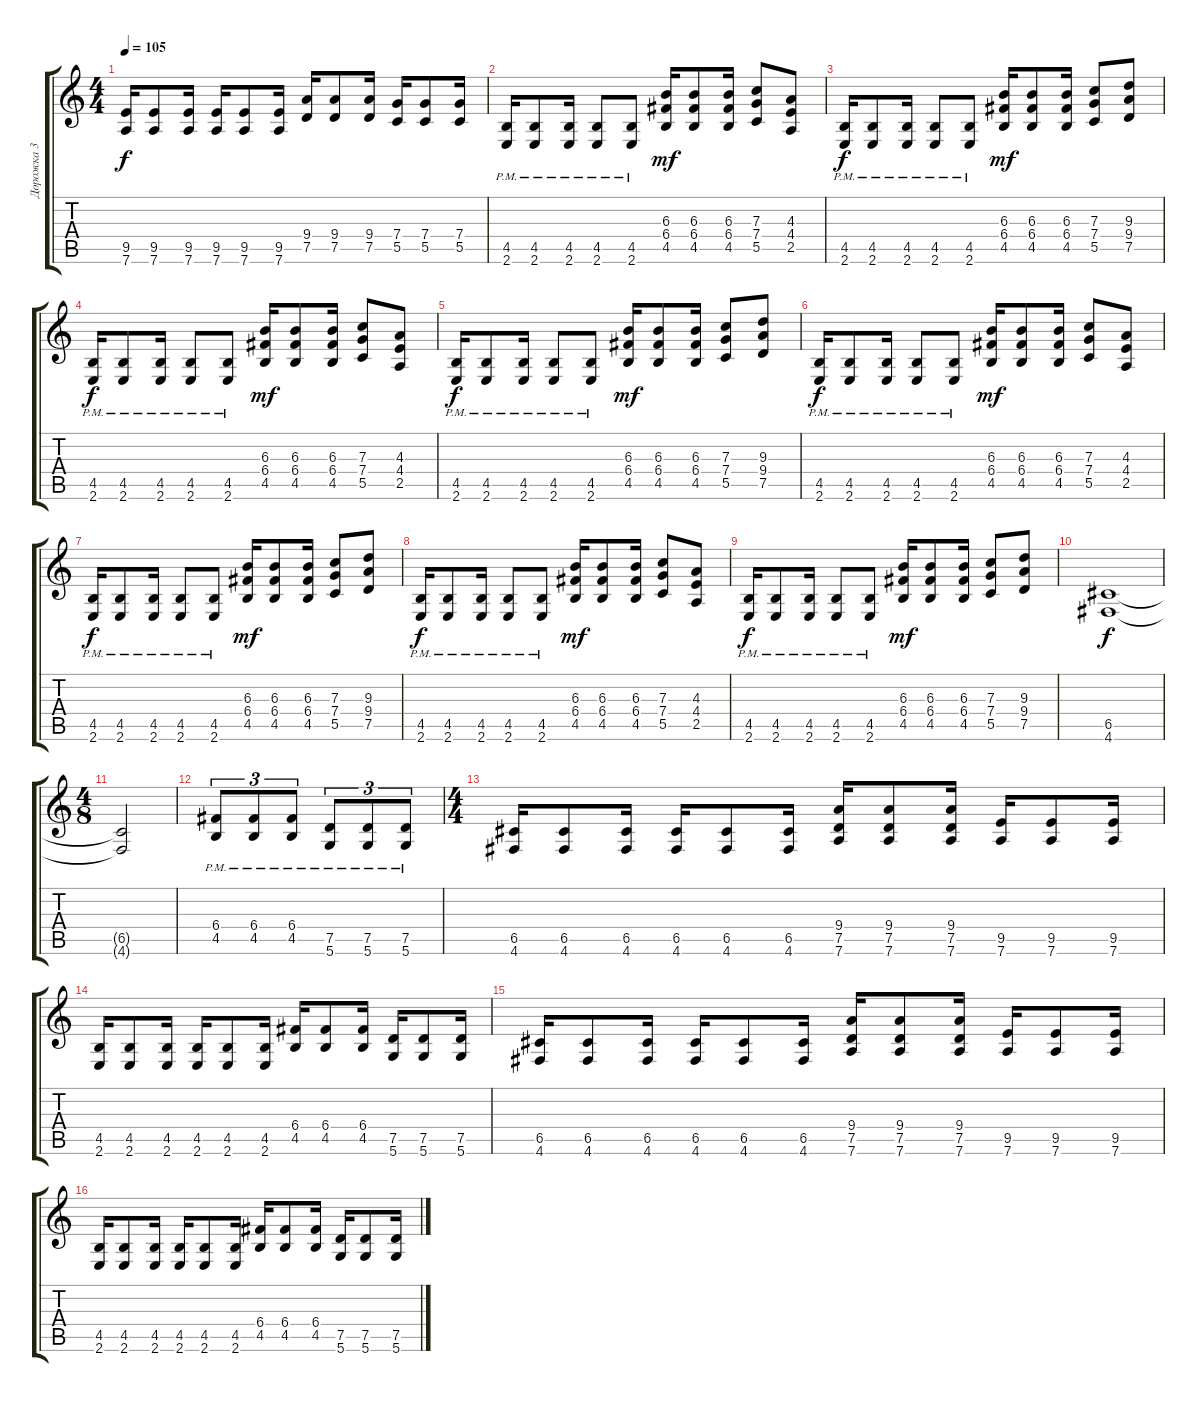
\track ("Дорожка 3" "Дорожка 3") {instrument distortionguitar}
\staff {score tabs}
\tuning (D4 A3 F3 C3 G2 D2) {hide}
\ts (4 4)
\tempo 105
\clef g2
\ks c
(9.5 7.6).16{dy f} (9.5 7.6).8 (9.5 7.6).16 (9.5 7.6).16 (9.5 7.6).8 (9.5 7.6).16 (9.4 7.5).16 (9.4 7.5).8 (9.4 7.5).16 (7.4 5.5).16 (7.4 5.5).8 (7.4 5.5).16 |
(4.5{pm} 2.6{pm}).16 (4.5{pm} 2.6{pm}).8 (4.5{pm} 2.6{pm}).16 (4.5{pm} 2.6{pm}).8 (4.5{pm} 2.6{pm}).8 (6.3 6.4 4.5).16{dy mf} (6.3 6.4 4.5).8 (6.3 6.4 4.5).16 (7.3 7.4 5.5).8 (4.3 4.4 2.5).8 |
(4.5{pm} 2.6{pm}).16{dy f} (4.5{pm} 2.6{pm}).8 (4.5{pm} 2.6{pm}).16 (4.5{pm} 2.6{pm}).8 (4.5{pm} 2.6{pm}).8 (6.3 6.4 4.5).16{dy mf} (6.3 6.4 4.5).8 (6.3 6.4 4.5).16 (7.3 7.4 5.5).8 (9.3 9.4 7.5).8 |
(4.5{pm} 2.6{pm}).16{dy f} (4.5{pm} 2.6{pm}).8 (4.5{pm} 2.6{pm}).16 (4.5{pm} 2.6{pm}).8 (4.5{pm} 2.6{pm}).8 (6.3 6.4 4.5).16{dy mf} (6.3 6.4 4.5).8 (6.3 6.4 4.5).16 (7.3 7.4 5.5).8 (4.3 4.4 2.5).8 |
(4.5{pm} 2.6{pm}).16{dy f} (4.5{pm} 2.6{pm}).8 (4.5{pm} 2.6{pm}).16 (4.5{pm} 2.6{pm}).8 (4.5{pm} 2.6{pm}).8 (6.3 6.4 4.5).16{dy mf} (6.3 6.4 4.5).8 (6.3 6.4 4.5).16 (7.3 7.4 5.5).8 (9.3 9.4 7.5).8 |
(4.5{pm} 2.6{pm}).16{dy f} (4.5{pm} 2.6{pm}).8 (4.5{pm} 2.6{pm}).16 (4.5{pm} 2.6{pm}).8 (4.5{pm} 2.6{pm}).8 (6.3 6.4 4.5).16{dy mf} (6.3 6.4 4.5).8 (6.3 6.4 4.5).16 (7.3 7.4 5.5).8 (4.3 4.4 2.5).8 |
(4.5{pm} 2.6{pm}).16{dy f} (4.5{pm} 2.6{pm}).8 (4.5{pm} 2.6{pm}).16 (4.5{pm} 2.6{pm}).8 (4.5{pm} 2.6{pm}).8 (6.3 6.4 4.5).16{dy mf} (6.3 6.4 4.5).8 (6.3 6.4 4.5).16 (7.3 7.4 5.5).8 (9.3 9.4 7.5).8 |
(4.5{pm} 2.6{pm}).16{dy f} (4.5{pm} 2.6{pm}).8 (4.5{pm} 2.6{pm}).16 (4.5{pm} 2.6{pm}).8 (4.5{pm} 2.6{pm}).8 (6.3 6.4 4.5).16{dy mf} (6.3 6.4 4.5).8 (6.3 6.4 4.5).16 (7.3 7.4 5.5).8 (4.3 4.4 2.5).8 |
(4.5{pm} 2.6{pm}).16{dy f} (4.5{pm} 2.6{pm}).8 (4.5{pm} 2.6{pm}).16 (4.5{pm} 2.6{pm}).8 (4.5{pm} 2.6{pm}).8 (6.3 6.4 4.5).16{dy mf} (6.3 6.4 4.5).8 (6.3 6.4 4.5).16 (7.3 7.4 5.5).8 (9.3 9.4 7.5).8 |
(6.5 4.6).1{dy f} |
\ts (4 8)
(6.5{t} 4.6{t}).2 |
(6.4{pm} 4.5{pm}).8{tu (3 2)} (6.4{pm} 4.5{pm}).8{tu (3 2)} (6.4{pm} 4.5{pm}).8{tu (3 2)} (7.5{pm} 5.6{pm}).8{tu (3 2)} (7.5{pm} 5.6{pm}).8{tu (3 2)} (7.5{pm} 5.6{pm}).8{tu (3 2)} |
\ts (4 4)
(6.5 4.6).16 (6.5 4.6).8 (6.5 4.6).16 (6.5 4.6).16 (6.5 4.6).8 (6.5 4.6).16 (9.4 7.5 7.6).16 (9.4 7.5 7.6).8 (9.4 7.5 7.6).16 (9.5 7.6).16 (9.5 7.6).8 (9.5 7.6).16 |
(4.5 2.6).16 (4.5 2.6).8 (4.5 2.6).16 (4.5 2.6).16 (4.5 2.6).8 (4.5 2.6).16 (6.4 4.5).16 (6.4 4.5).8 (6.4 4.5).16 (7.5 5.6).16 (7.5 5.6).8 (7.5 5.6).16 |
(6.5 4.6).16 (6.5 4.6).8 (6.5 4.6).16 (6.5 4.6).16 (6.5 4.6).8 (6.5 4.6).16 (9.4 7.5 7.6).16 (9.4 7.5 7.6).8 (9.4 7.5 7.6).16 (9.5 7.6).16 (9.5 7.6).8 (9.5 7.6).16 |
(4.5 2.6).16 (4.5 2.6).8 (4.5 2.6).16 (4.5 2.6).16 (4.5 2.6).8 (4.5 2.6).16 (6.4 4.5).16 (6.4 4.5).8 (6.4 4.5).16 (7.5 5.6).16 (7.5 5.6).8 (7.5 5.6).16
